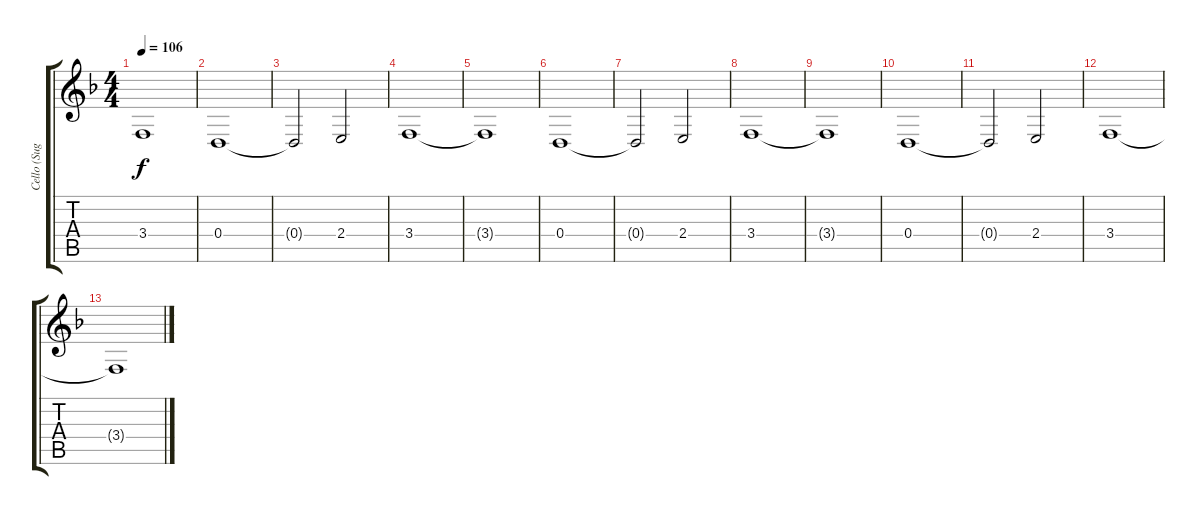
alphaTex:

\track ("Cello (Sugizo)" "Cello (Sug") {instrument cello}
\staff {score tabs}
\tuning (E4 B3 G3 D3 A2 E2) {hide}
\ts (4 4)
\tempo 106
\clef g2
\ks f
3.4{t}.1{dy f} |
0.4.1 |
0.4{t}.2 2.4.2 |
3.4.1 |
3.4{t}.1 |
0.4.1 |
0.4{t}.2 2.4.2 |
3.4.1 |
3.4{t}.1 |
0.4.1 |
0.4{t}.2 2.4.2 |
3.4.1 |
3.4{t}.1
